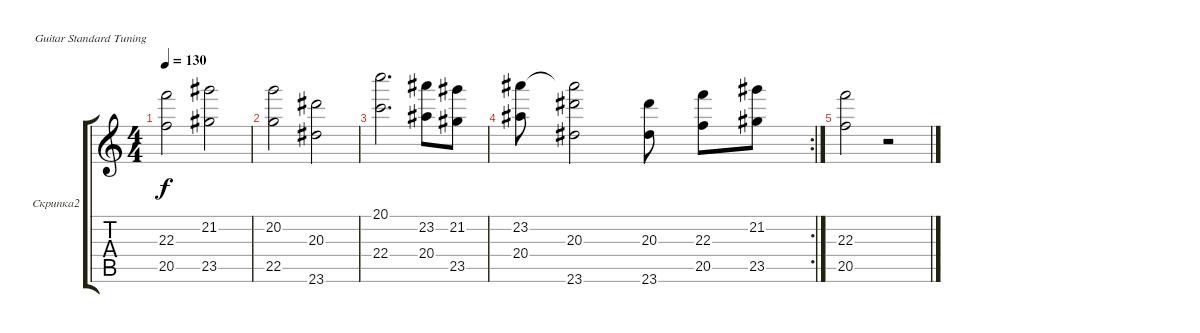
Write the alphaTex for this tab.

\defaultSystemsLayout 4
\bracketExtendMode groupsimilarinstruments
\firstSystemTrackNameOrientation horizontal
\otherSystemsTrackNameOrientation horizontal
\track ("Скрипка2" "Скрипка2") {instrument electricguitarclean}
\staff {score tabs}
\tuning (E4 B3 G3 D3 A2 E2)
\ts (4 4)
\tempo 130
\clef g2
\scale
0.333333
\ks c
(22.3 20.5).2{dy f} (21.2 23.5).2 |
\scale
0.333333 (20.2 22.5).2 (23.6 20.3).2 |
\scale
0.333333 (20.1 22.4).2{d} (23.2 20.4).8 (21.2 23.5).8 |
\rc 2
\scale
0.333333 (23.2 20.4).8 (23.2{t} 20.3 23.6).2 (23.6 20.3).8 (20.5 22.3).8 (21.2 23.5).8 |
(22.3 20.5).2 r.2
